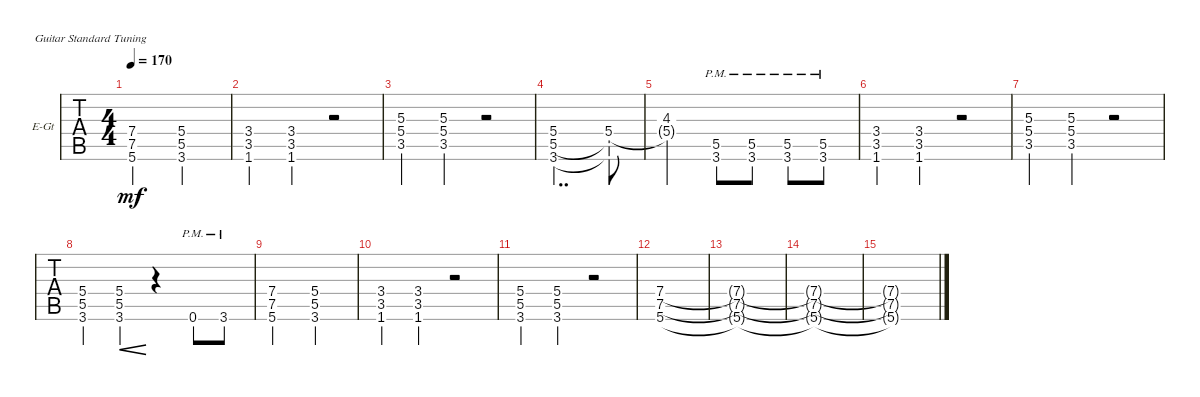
\defaultSystemsLayout 4
\bracketExtendMode groupsimilarinstruments
\multiBarRest
\firstSystemTrackNameOrientation horizontal
\otherSystemsTrackNameOrientation horizontal
\track ("Matthew" "E-Gt") {instrument distortionguitar}
\staff {tabs}
\tuning (E4 B3 G3 D3 A2 E2)
\ts (4 4)
\tempo 170
\clef g2
\ks c
(5.6 7.5 7.4).2{dy mf} (3.6 5.5 5.4).2 |
(1.6 3.5 3.4).4 (1.6 3.5 3.4).4 r.2 |
(3.5 5.4 5.3).4 (3.5 5.4 5.3).4 r.2 |
(3.6 5.5 5.4).2{dd} (5.4 5.5{t} 3.6{t}).8 |
(4.3 5.4{t}).2 (3.6{pm} 5.5{pm}).8 (3.6{pm} 5.5{pm}).8 (3.6{pm} 5.5{pm}).8 (3.6{pm} 5.5{pm}).8 |
(1.6 3.5 3.4).4 (1.6 3.5 3.4).4 r.2 |
(3.5 5.4 5.3).4 (3.5 5.4 5.3).4 r.2 |
(3.6 5.5 5.4).4 (3.6 5.5 5.4).4{cre} r.4 0.6{pm}.8 3.6{pm}.8 |
(5.6 7.5 7.4).2 (3.6 5.5 5.4).2 |
(1.6 3.5 3.4).4 (1.6 3.5 3.4).4 r.2 |
(3.6 5.5 5.4).4 (3.6 5.5 5.4).4 r.2 |
(5.6 7.5 7.4).1 |
(5.6{t} 7.5{t} 7.4{t}).1 |
(5.6{t} 7.5{t} 7.4{t}).1 |
(5.6{t} 7.5{t} 7.4{t}).1
